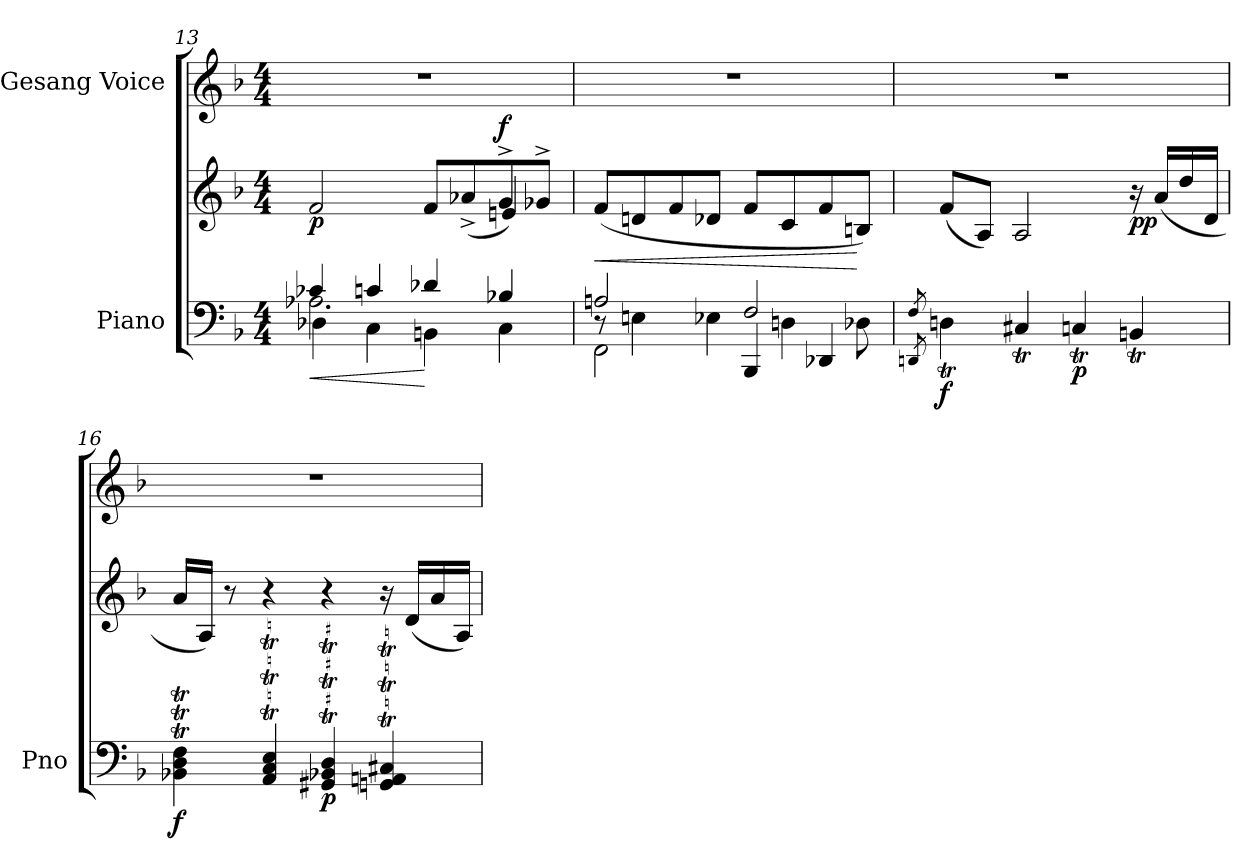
**kern	**kern	**dynam	**kern
*part2	*part2	*part2	*part1
*staff3	*staff2	*staff2/3	*staff1
*I"Piano	*	*	*I"Gesang Voice
*I'Pno	*	*	*
*clefF4	*clefG2	*	*clefG2
*k[b-]	*k[b-]	*	*k[b-]
*M4/4	*M4/4	*	*M4/4
=13	=13	=13	=13
!	!	!LO:HP:b=2	!
*^	*	*	*
*	*^	*	*	*
!	!	!	!	!LO:HP:n=1:b	!
*	*	*	*^	*	*
!	!	!	!	!	!LO:DY:n=1:b	!
(4c-X/	2.A-X\	4D-X\	2f/	2.ryy	< < p	1r
4cn/	.	4C\	.	.	.	.
4d-X/	.	4BBn\	8f/L	.	[	.
.	.	.	(8a-X^>/	.	.	.
!	!	!	!	!	!LO:DY:n=2:a	!
4ryy	4B-X/	4C\	8g^>/	4en/)	f	.
.	.	.	8g-X^>/J)	.	.	.
*v	*v	*v	*	*	*	*
*	*v	*v	*	*
.	.	[	.
=14	=14	=14	=14
*^	*	*	*
*	*^	*	*	*
!	!	!	!	!LO:HP:b	!
2An/	8r	2FF\	(8f/L	<	1r
.	4En\	.	8dn/	.	.
.	.	.	8f/	.	.
.	4E-X\	.	8d-X/J	.	.
2F/	.	4BBB-/	8f/L	.	.
.	4Dn\	.	8c/	.	.
.	.	4DD-X/	8f/	.	.
.	8D-X\	.	8Bn/J)	[	.
*	*v	*v	*	*	*
!!LO:LB:g=z
=15	=15	=15	=15	=15
(8qF/	8qDDn/	.	.	.
!	!	!	!LO:DY:b=2	!
1ryy	4DnT\	(8f/L)	f	1r
.	.	8A/J)	.	.
.	4C#Xt/	2A/	.	.
!	!	!	!LO:DY:b=2	!
.	4CnT/	.	p	.
!	!	!	!LO:DY:b	!
.	4BBnt/	16r	pp	.
.	.	(16a/LL	.	.
.	.	16dd/	.	.
.	.	16d/JJ	.	.
*v	*v	*	*	*
!!LO:LB:g=z
=16	=16	=16	=16
!	!	!LO:DY:b=2	!
4BB-X\T 4D\T 4F\T	16a/LL	f	1r
.	16A/JJ)	.	.
.	8r	.	.
4AA/T 4C/T 4E/T	4r	.	.
!	!	!LO:DY:b=2	!
4GG#X/T 4BB-/T 4D/T	4r	p	.
4GGn/T 4AA/T 4C#X/T	16r	.	.
.	(16d/LL	.	.
.	16a/	.	.
.	16A/JJ)	.	.
=	=	=	=
*-	*-	*-	*-
